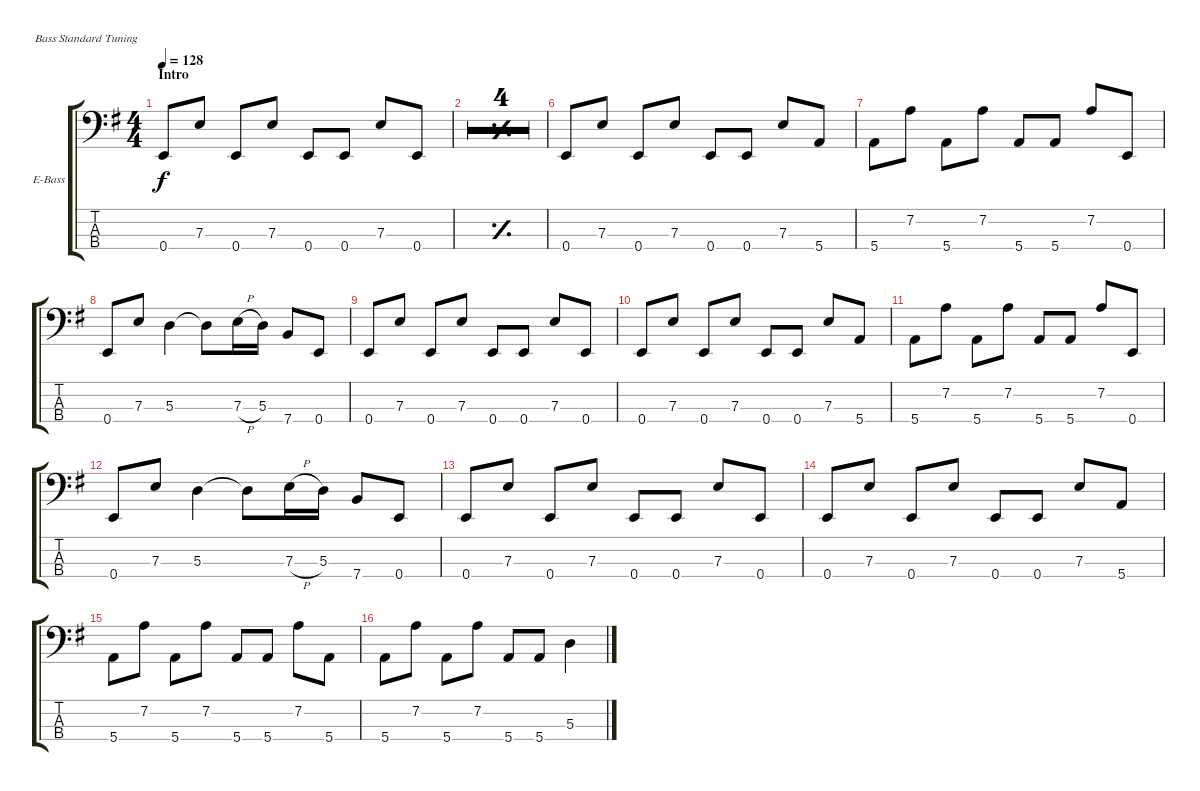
\bracketExtendMode groupsimilarinstruments
\firstSystemTrackNameOrientation horizontal
\otherSystemsTrackNameOrientation horizontal
\track ("Electric Bass" "E-Bass") {multiBarRest instrument electricbasspick}
\staff {score tabs}
\tuning (G2 D2 A1 E1)
\ts (4 4)
\section ("" "Intro")
\tempo 128
\clef f4
\ks eminor
0.4.8{dy f instrument electricbasspick} 7.3.8 0.4.8 7.3.8 0.4.8 0.4.8 7.3.8 0.4.8 |
\simile simple
|
|
|
|
\simile none
0.4.8 7.3.8 0.4.8 7.3.8 0.4.8 0.4.8 7.3.8 5.4.8 |
5.4.8 7.2.8 5.4.8 7.2.8 5.4.8 5.4.8 7.2.8 0.4.8 |
0.4.8 7.3.8 5.3.4 5.3{t}.8 7.3{h}.16 5.3.16 7.4.8 0.4.8 |
0.4.8 7.3.8 0.4.8 7.3.8 0.4.8 0.4.8 7.3.8 0.4.8 |
0.4.8 7.3.8 0.4.8 7.3.8 0.4.8 0.4.8 7.3.8 5.4.8 |
5.4.8 7.2.8 5.4.8 7.2.8 5.4.8 5.4.8 7.2.8 0.4.8 |
0.4.8 7.3.8 5.3.4 5.3{t}.8 7.3{h}.16 5.3.16 7.4.8 0.4.8 |
0.4.8 7.3.8 0.4.8 7.3.8 0.4.8 0.4.8 7.3.8 0.4.8 |
0.4.8 7.3.8 0.4.8 7.3.8 0.4.8 0.4.8 7.3.8 5.4.8 |
5.4.8 7.2.8 5.4.8 7.2.8 5.4.8 5.4.8 7.2.8 5.4.8 |
5.4.8 7.2.8 5.4.8 7.2.8 5.4.8 5.4.8 5.3.4
